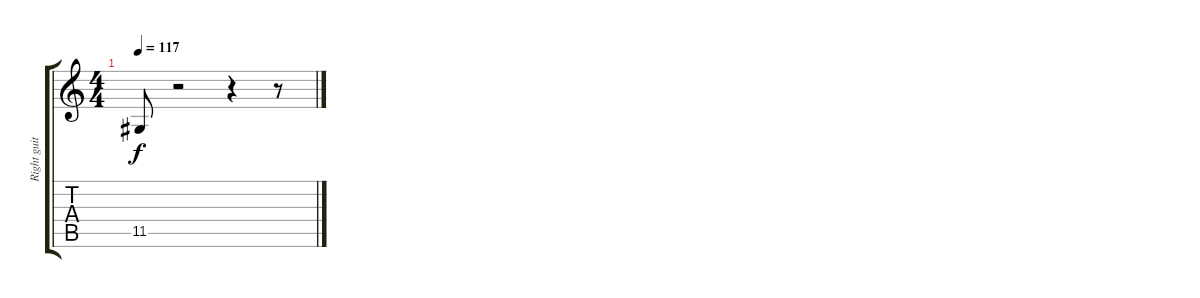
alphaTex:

\track ("Right guitar" "Right guit") {instrument lead5charang}
\staff {score tabs}
\tuning (E4 B3 G3 D3 A2 E2) {hide}
\ts (4 4)
\tempo 117
\clef g2
\ks c
11.5.8{dy f} r.2 r.4 r.8
